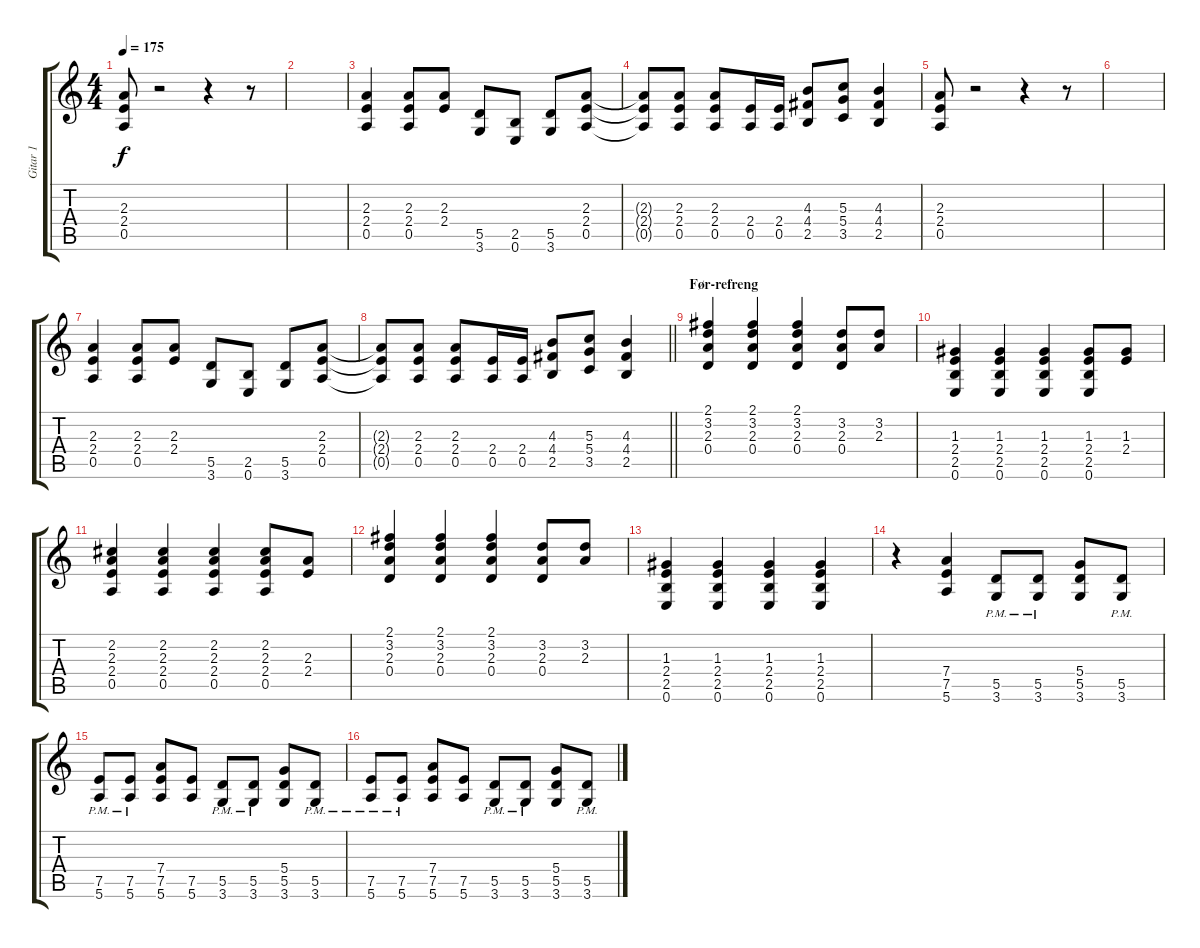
\track ("Gitar 1" "Gitar 1") {instrument overdrivenguitar}
\staff {score tabs}
\tuning (E4 B3 G3 D3 A2 E2) {hide}
\ts (4 4)
\tempo 175
\clef g2
\ks c
(2.3 2.4 0.5).8{dy f} r.2 r.4 r.8 |
|
(2.3 2.4 0.5).4 (2.3 2.4 0.5).8 (2.3 2.4).8 (5.5 3.6).8 (2.5 0.6).8 (5.5 3.6).8 (2.3 2.4 0.5).8 |
(2.3{t} 2.4{t} 0.5{t}).8 (2.3 2.4 0.5).8 (2.3 2.4 0.5).8 (2.4 0.5).16 (2.4 0.5).16 (4.3 4.4 2.5).8 (5.3 5.4 3.5).8 (4.3 4.4 2.5).4 |
(2.3 2.4 0.5).8 r.2 r.4 r.8 |
|
(2.3 2.4 0.5).4 (2.3 2.4 0.5).8 (2.3 2.4).8 (5.5 3.6).8 (2.5 0.6).8 (5.5 3.6).8 (2.3 2.4 0.5).8 |
\barLineRight lightlight
(2.3{t} 2.4{t} 0.5{t}).8 (2.3 2.4 0.5).8 (2.3 2.4 0.5).8 (2.4 0.5).16 (2.4 0.5).16 (4.3 4.4 2.5).8 (5.3 5.4 3.5).8 (4.3 4.4 2.5).4 |
\section ("" "Før-refreng")
(2.1 3.2 2.3 0.4).4 (2.1 3.2 2.3 0.4).4 (2.1 3.2 2.3 0.4).4 (3.2 2.3 0.4).8 (3.2 2.3).8 |
(1.3 2.4 2.5 0.6).4 (1.3 2.4 2.5 0.6).4 (1.3 2.4 2.5 0.6).4 (1.3 2.4 2.5 0.6).8 (1.3 2.4).8 |
(2.2 2.3 2.4 0.5).4 (2.2 2.3 2.4 0.5).4 (2.2 2.3 2.4 0.5).4 (2.2 2.3 2.4 0.5).8 (2.3 2.4).8 |
(2.1 3.2 2.3 0.4).4 (2.1 3.2 2.3 0.4).4 (2.1 3.2 2.3 0.4).4 (3.2 2.3 0.4).8 (3.2 2.3).8 |
(1.3 2.4 2.5 0.6).4 (1.3 2.4 2.5 0.6).4 (1.3 2.4 2.5 0.6).4 (1.3 2.4 2.5 0.6).4 |
r.4 (7.4 7.5 5.6).4{volume 12} (5.5 3.6{pm}).8 (5.5 3.6{pm}).8 (5.4 5.5 3.6).8 (5.5{pm} 3.6).8 |
(7.5{pm} 5.6{pm}).8 (7.5{pm} 5.6{pm}).8 (7.4 7.5 5.6).8 (7.5 5.6).8 (5.5{pm} 3.6{pm}).8 (5.5{pm} 3.6{pm}).8 (5.4 5.5 3.6).8 (5.5{pm} 3.6).8 |
(7.5{pm} 5.6{pm}).8 (7.5{pm} 5.6{pm}).8 (7.4 7.5 5.6).8 (7.5 5.6).8 (5.5{pm} 3.6{pm}).8 (5.5{pm} 3.6{pm}).8 (5.4 5.5 3.6).8 (5.5{pm} 3.6).8
